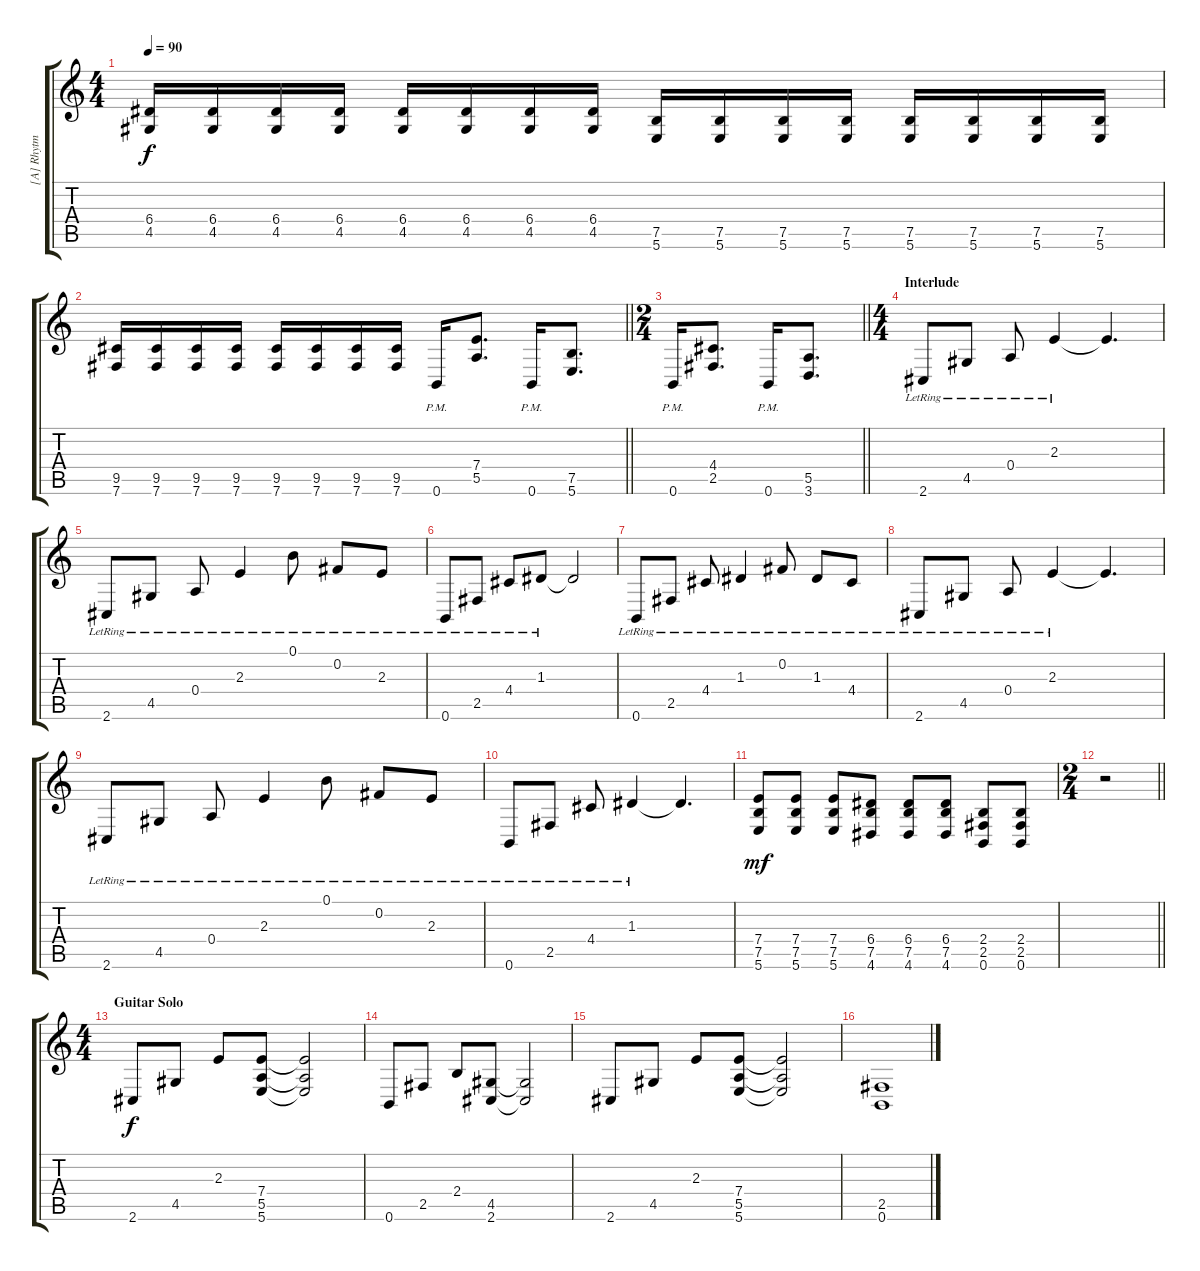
\track ("[A] Rhytm Guitar II (Alex)" "[A] Rhytm ") {instrument distortionguitar}
\staff {score tabs}
\tuning (B3 Gb3 D3 A2 E2 B1) {hide}
\ts (4 4)
\tempo 90
\clef g2
\ks c
(6.4 4.5).16{dy f} (6.4 4.5).16 (6.4 4.5).16 (6.4 4.5).16 (6.4 4.5).16 (6.4 4.5).16 (6.4 4.5).16 (6.4 4.5).16 (7.5 5.6).16 (7.5 5.6).16 (7.5 5.6).16 (7.5 5.6).16 (7.5 5.6).16 (7.5 5.6).16 (7.5 5.6).16 (7.5 5.6).16 |
\barLineRight lightlight
(9.5 7.6).16 (9.5 7.6).16 (9.5 7.6).16 (9.5 7.6).16 (9.5 7.6).16 (9.5 7.6).16 (9.5 7.6).16 (9.5 7.6).16 0.6{pm}.16 (7.4 5.5).8{d} 0.6{pm}.16 (7.5 5.6).8{d} |
\ts (2 4)
\barLineRight lightlight
0.6{pm}.16 (4.4 2.5).8{d} 0.6{pm}.16 (5.5 3.6).8{d} |
\ts (4 4)
\section ("" "Interlude")
2.6{lr}.8{instrument electricguitarclean} 4.5{lr}.8 0.4{lr}.8 2.3{lr}.4 2.3{t}.4{d} |
2.6{lr}.8 4.5{lr}.8 0.4{lr}.8 2.3{lr}.4 0.1{lr}.8 0.2{lr}.8 2.3{lr}.8 |
0.6{lr}.8 2.5{lr}.8 4.4{lr}.8 1.3{lr}.8 1.3{t}.2 |
0.6{lr}.8 2.5{lr}.8 4.4{lr}.8 1.3{lr}.4 0.2{lr}.8 1.3{lr}.8 4.4{lr}.8 |
2.6{lr}.8 4.5{lr}.8 0.4{lr}.8 2.3{lr}.4 2.3{t}.4{d} |
2.6{lr}.8 4.5{lr}.8 0.4{lr}.8 2.3{lr}.4 0.1{lr}.8 0.2{lr}.8 2.3{lr}.8 |
0.6{lr}.8 2.5{lr}.8 4.4{lr}.8 1.3{lr}.4 1.3{t}.4{d} |
(7.4 7.5 5.6).8{dy mf instrument distortionguitar} (7.4 7.5 5.6).8 (7.4 7.5 5.6).8 (6.4 7.5 4.6).8 (6.4 7.5 4.6).8 (6.4 7.5 4.6).8 (2.4 2.5 0.6).8 (2.4 2.5 0.6).8 |
\ts (2 4)
\barLineRight lightlight
r.2 |
\ts (4 4)
\section ("" "Guitar Solo ")
2.6.8{dy f} 4.5.8 2.3.8 (7.4 5.5 5.6).8 (7.4{t} 5.5{t} 5.6{t}).2 |
0.6.8 2.5.8 2.4.8 (4.5 2.6).8 (4.5{t} 2.6{t}).2 |
2.6.8 4.5.8 2.3.8 (7.4 5.5 5.6).8 (7.4{t} 5.5{t} 5.6{t}).2 |
(2.5 0.6).1
